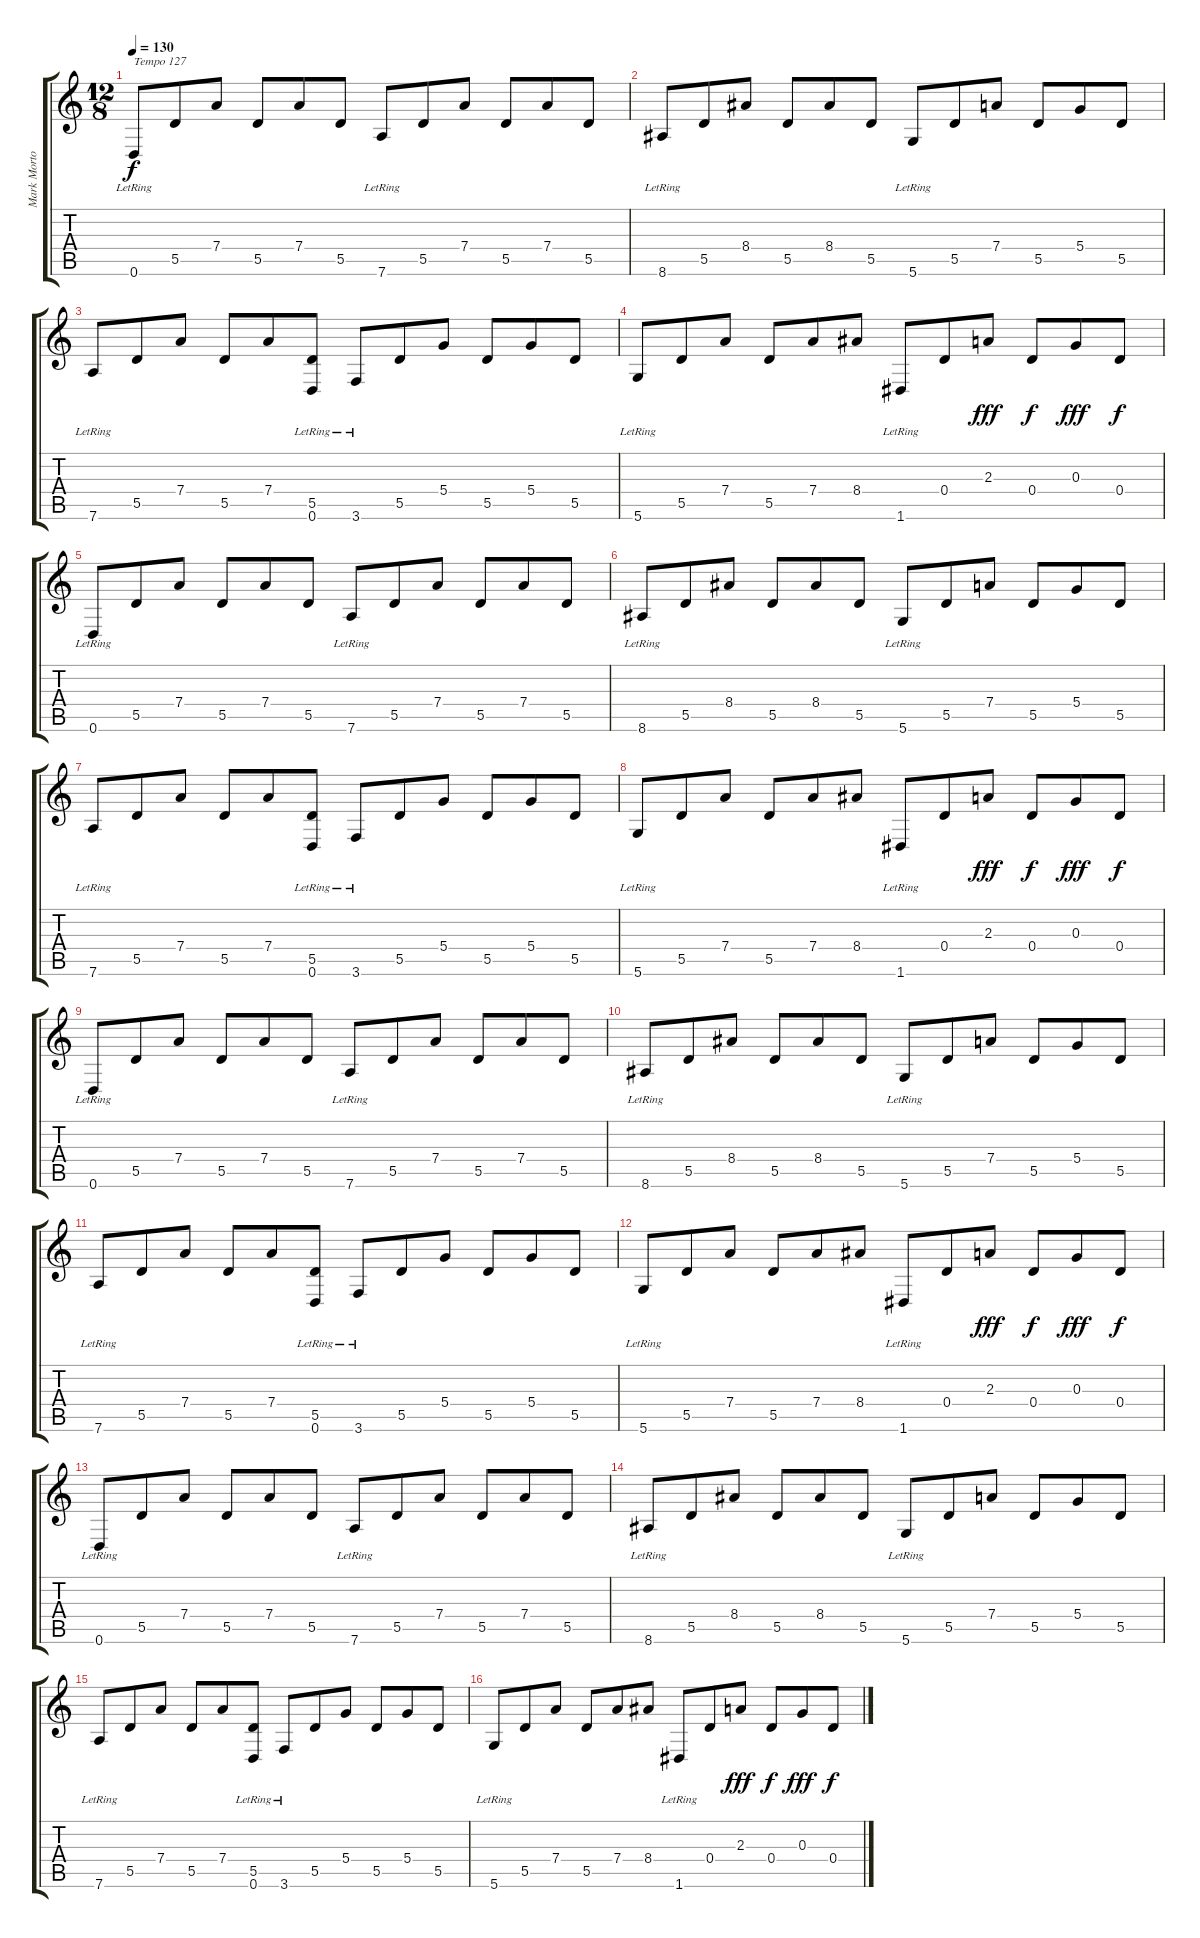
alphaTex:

\track ("Mark Morton - Acoustic" "Mark Morto") {instrument acousticguitarnylon}
\staff {score tabs}
\tuning (E4 B3 G3 D3 A2 D2) {hide}
\ts (12 8)
\tempo 130
\clef g2
\ks c
0.6{lr}.8{txt "Tempo 127" dy f instrument acousticguitarnylon} 5.5.8 7.4.8 5.5.8 7.4.8 5.5.8 7.6{lr}.8 5.5.8 7.4.8 5.5.8 7.4.8 5.5.8 |
8.6{lr}.8 5.5.8 8.4.8 5.5.8 8.4.8 5.5.8 5.6{lr}.8 5.5.8 7.4.8 5.5.8 5.4.8 5.5.8 |
7.6{lr}.8 5.5.8 7.4.8 5.5.8 7.4.8 (5.5 0.6{lr}).8 3.6{lr}.8 5.5.8 5.4.8 5.5.8 5.4.8 5.5.8 |
5.6{lr}.8 5.5.8 7.4.8 5.5.8 7.4.8 8.4.8 1.6{lr}.8 0.4.8 2.3.8{dy fff} 0.4.8{dy f} 0.3.8{dy fff} 0.4.8{dy f} |
0.6{lr}.8 5.5.8 7.4.8 5.5.8 7.4.8 5.5.8 7.6{lr}.8 5.5.8 7.4.8 5.5.8 7.4.8 5.5.8 |
8.6{lr}.8 5.5.8 8.4.8 5.5.8 8.4.8 5.5.8 5.6{lr}.8 5.5.8 7.4.8 5.5.8 5.4.8 5.5.8 |
7.6{lr}.8 5.5.8 7.4.8 5.5.8 7.4.8 (5.5 0.6{lr}).8 3.6{lr}.8 5.5.8 5.4.8 5.5.8 5.4.8 5.5.8 |
5.6{lr}.8 5.5.8 7.4.8 5.5.8 7.4.8 8.4.8 1.6{lr}.8 0.4.8 2.3.8{dy fff} 0.4.8{dy f} 0.3.8{dy fff} 0.4.8{dy f} |
0.6{lr}.8 5.5.8 7.4.8 5.5.8 7.4.8 5.5.8 7.6{lr}.8 5.5.8 7.4.8 5.5.8 7.4.8 5.5.8 |
8.6{lr}.8 5.5.8 8.4.8 5.5.8 8.4.8 5.5.8 5.6{lr}.8 5.5.8 7.4.8 5.5.8 5.4.8 5.5.8 |
7.6{lr}.8 5.5.8 7.4.8 5.5.8 7.4.8 (5.5 0.6{lr}).8 3.6{lr}.8 5.5.8 5.4.8 5.5.8 5.4.8 5.5.8 |
5.6{lr}.8 5.5.8 7.4.8 5.5.8 7.4.8 8.4.8 1.6{lr}.8 0.4.8 2.3.8{dy fff} 0.4.8{dy f} 0.3.8{dy fff} 0.4.8{dy f} |
0.6{lr}.8 5.5.8 7.4.8 5.5.8 7.4.8 5.5.8 7.6{lr}.8 5.5.8 7.4.8 5.5.8 7.4.8 5.5.8 |
8.6{lr}.8 5.5.8 8.4.8 5.5.8 8.4.8 5.5.8 5.6{lr}.8 5.5.8 7.4.8 5.5.8 5.4.8 5.5.8 |
7.6{lr}.8 5.5.8 7.4.8 5.5.8 7.4.8 (5.5 0.6{lr}).8 3.6{lr}.8 5.5.8 5.4.8 5.5.8 5.4.8 5.5.8 |
5.6{lr}.8 5.5.8 7.4.8 5.5.8 7.4.8 8.4.8 1.6{lr}.8 0.4.8 2.3.8{dy fff} 0.4.8{dy f} 0.3.8{dy fff} 0.4.8{dy f}
